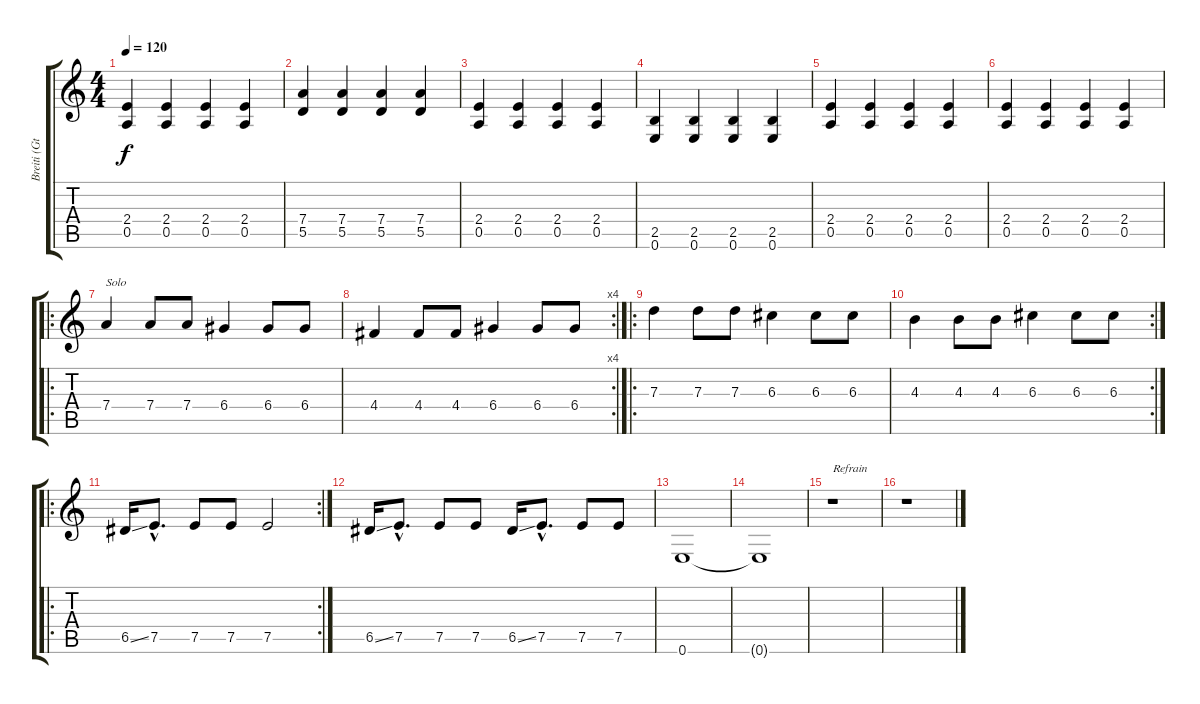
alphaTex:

\track ("Breiti (Gtr. 2)" "Breiti (Gt") {instrument overdrivenguitar}
\staff {score tabs}
\tuning (E4 B3 G3 D3 A2 E2) {hide}
\ts (4 4)
\tempo 120
\clef g2
\ks c
(2.4 0.5).4{dy f} (2.4 0.5).4 (2.4 0.5).4 (2.4 0.5).4 |
(7.4 5.5).4 (7.4 5.5).4 (7.4 5.5).4 (7.4 5.5).4 |
(2.4 0.5).4 (2.4 0.5).4 (2.4 0.5).4 (2.4 0.5).4 |
(2.5 0.6).4 (2.5 0.6).4 (2.5 0.6).4 (2.5 0.6).4 |
(2.4 0.5).4 (2.4 0.5).4 (2.4 0.5).4 (2.4 0.5).4 |
(2.4 0.5).4 (2.4 0.5).4 (2.4 0.5).4 (2.4 0.5).4 |
\ro
7.4.4{txt "Solo"} 7.4.8 7.4.8 6.4.4 6.4.8 6.4.8 |
\rc 4
4.4.4 4.4.8 4.4.8 6.4.4 6.4.8 6.4.8 |
\ro
7.3.4 7.3.8 7.3.8 6.3.4 6.3.8 6.3.8 |
\rc 2
4.3.4 4.3.8 4.3.8 6.3.4 6.3.8 6.3.8 |
\ro
\rc 2
6.5{ss}.16 7.5{hac}.8{d} 7.5.8 7.5.8 7.5.2 |
6.5{ss}.16 7.5{hac}.8{d} 7.5.8 7.5.8 6.5{ss}.16 7.5{hac}.8{d} 7.5.8 7.5.8 |
0.6.1 |
0.6{t}.1 |
r.1{txt "Refrain"} |
r.1
